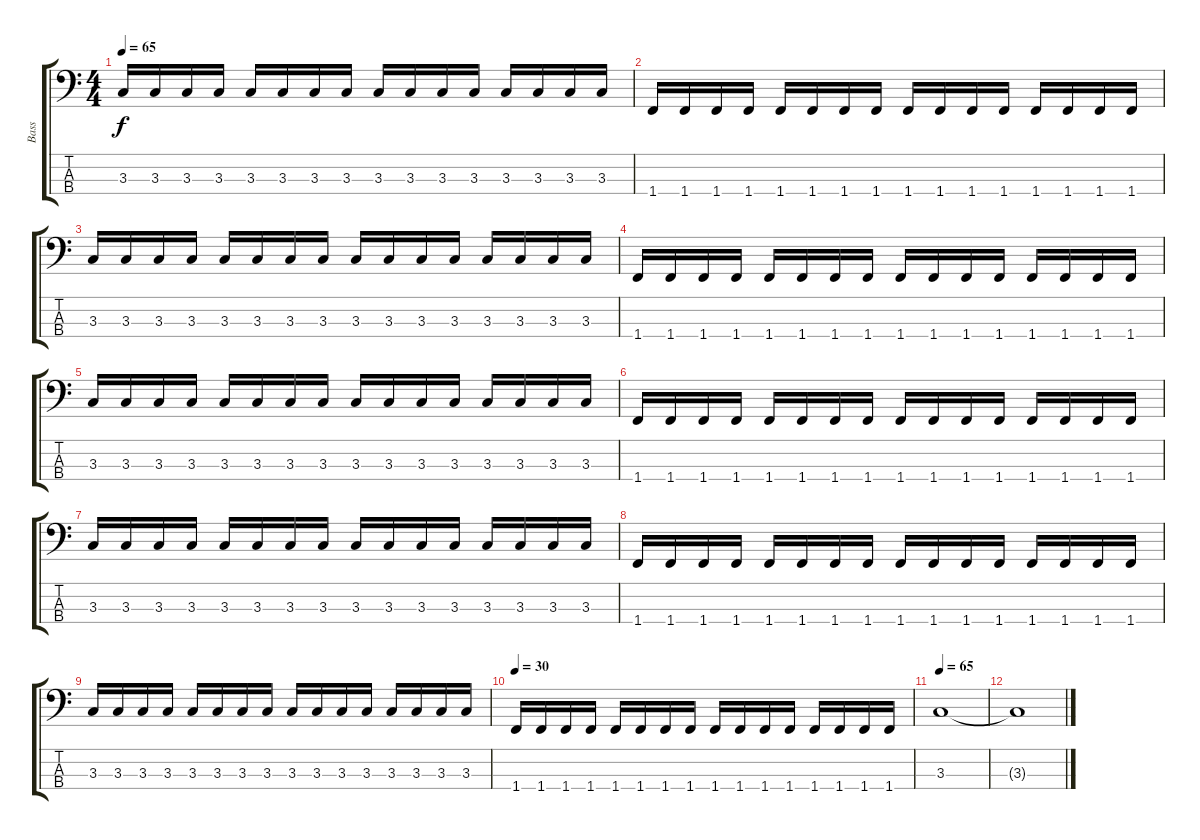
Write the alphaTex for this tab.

\track ("Bass" "Bass") {instrument fretlessbass}
\staff {score tabs}
\tuning (G2 D2 A1 E1) {hide}
\ts (4 4)
\tempo 65
\clef f4
\ks c
3.3.16{dy f} 3.3.16 3.3.16 3.3.16 3.3.16 3.3.16 3.3.16 3.3.16 3.3.16 3.3.16 3.3.16 3.3.16 3.3.16 3.3.16 3.3.16 3.3.16 |
1.4.16 1.4.16 1.4.16 1.4.16 1.4.16 1.4.16 1.4.16 1.4.16 1.4.16 1.4.16 1.4.16 1.4.16 1.4.16 1.4.16 1.4.16 1.4.16 |
3.3.16 3.3.16 3.3.16 3.3.16 3.3.16 3.3.16 3.3.16 3.3.16 3.3.16 3.3.16 3.3.16 3.3.16 3.3.16 3.3.16 3.3.16 3.3.16 |
1.4.16 1.4.16 1.4.16 1.4.16 1.4.16 1.4.16 1.4.16 1.4.16 1.4.16 1.4.16 1.4.16 1.4.16 1.4.16 1.4.16 1.4.16 1.4.16 |
3.3.16 3.3.16 3.3.16 3.3.16 3.3.16 3.3.16 3.3.16 3.3.16 3.3.16 3.3.16 3.3.16 3.3.16 3.3.16 3.3.16 3.3.16 3.3.16 |
1.4.16 1.4.16 1.4.16 1.4.16 1.4.16 1.4.16 1.4.16 1.4.16 1.4.16 1.4.16 1.4.16 1.4.16 1.4.16 1.4.16 1.4.16 1.4.16 |
3.3.16 3.3.16 3.3.16 3.3.16 3.3.16 3.3.16 3.3.16 3.3.16 3.3.16 3.3.16 3.3.16 3.3.16 3.3.16 3.3.16 3.3.16 3.3.16 |
1.4.16 1.4.16 1.4.16 1.4.16 1.4.16 1.4.16 1.4.16 1.4.16 1.4.16 1.4.16 1.4.16 1.4.16 1.4.16 1.4.16 1.4.16 1.4.16 |
3.3.16 3.3.16 3.3.16 3.3.16 3.3.16 3.3.16 3.3.16 3.3.16 3.3.16 3.3.16 3.3.16 3.3.16 3.3.16 3.3.16 3.3.16 3.3.16 |
\tempo 30
1.4.16 1.4.16 1.4.16 1.4.16 1.4.16 1.4.16 1.4.16 1.4.16 1.4.16 1.4.16 1.4.16 1.4.16 1.4.16 1.4.16 1.4.16 1.4.16 |
\tempo 65
3.3.1 |
3.3{t}.1
